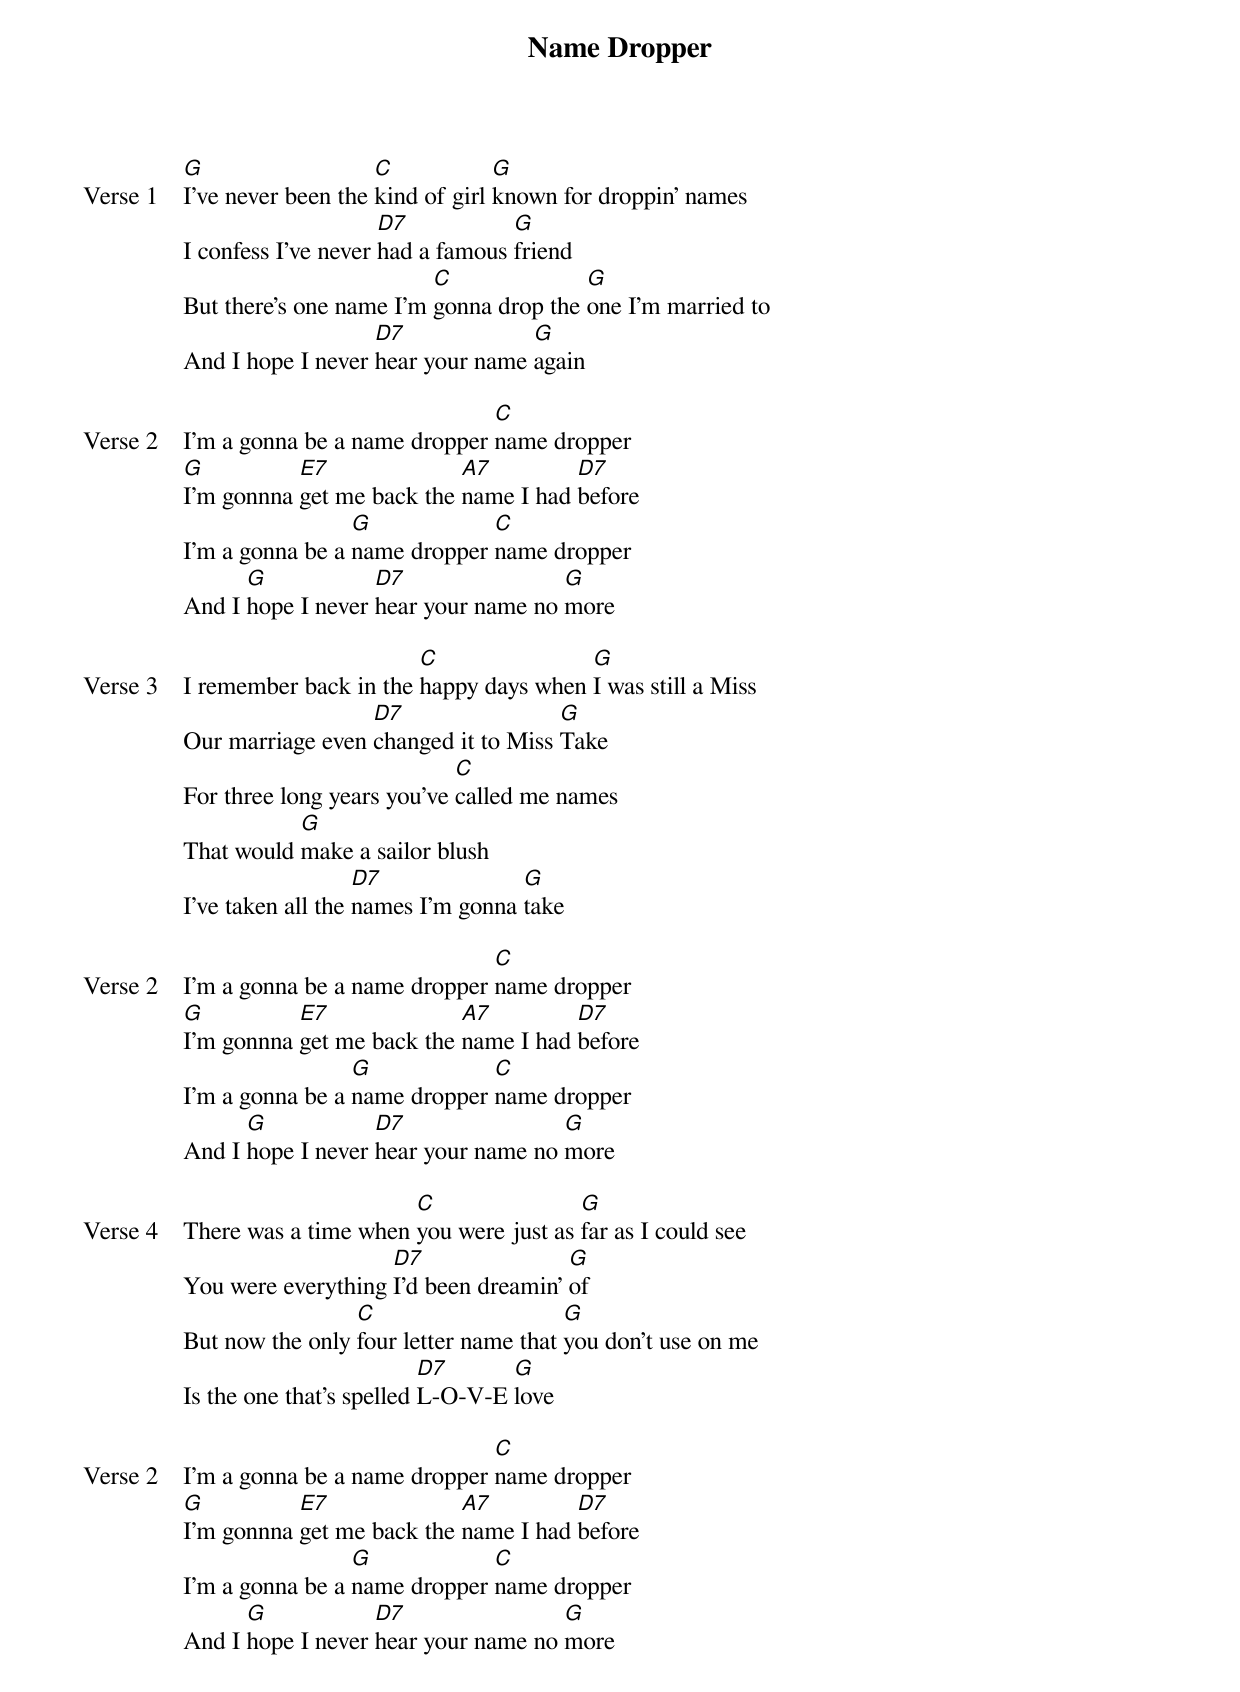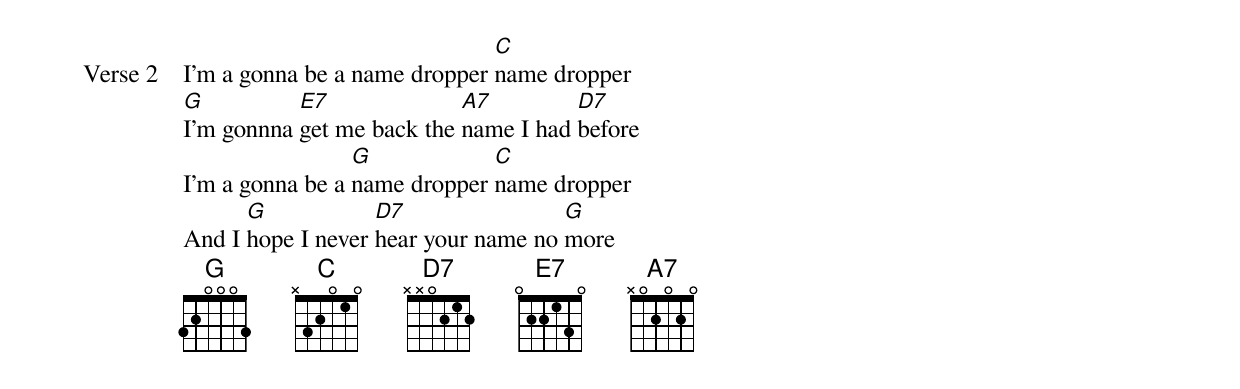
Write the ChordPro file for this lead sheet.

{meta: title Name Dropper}
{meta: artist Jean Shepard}
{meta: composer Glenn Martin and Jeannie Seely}

{start_of_verse: Verse 1}
[G]I've never been the [C]kind of girl [G]known for droppin' names
I confess I've never [D7]had a famous [G]friend
But there's one name I'm [C]gonna drop the [G]one I'm married to
And I hope I never [D7]hear your name [G]again
{end_of_verse}

{start_of_verse: Verse 2}
I'm a gonna be a name dropper [C]name dropper
[G]I'm gonnna [E7]get me back the [A7]name I had [D7]before
I'm a gonna be a [G]name dropper [C]name dropper
And I [G]hope I never [D7]hear your name no [G]more
{end_of_verse}

{start_of_verse: Verse 3}
I remember back in the [C]happy days when [G]I was still a Miss
Our marriage even [D7]changed it to Miss [G]Take
For three long years you've [C]called me names
That would [G]make a sailor blush
I've taken all the [D7]names I'm gonna [G]take
{end_of_verse}

{start_of_verse: Verse 2}
I'm a gonna be a name dropper [C]name dropper
[G]I'm gonnna [E7]get me back the [A7]name I had [D7]before
I'm a gonna be a [G]name dropper [C]name dropper
And I [G]hope I never [D7]hear your name no [G]more
{end_of_verse}

{start_of_verse: Verse 4}
There was a time when [C]you were just as [G]far as I could see
You were everything [D7]I'd been dreamin' [G]of
But now the only [C]four letter name that [G]you don't use on me
Is the one that's spelled [D7]L-O-V-E [G]love
{end_of_verse}

{start_of_verse: Verse 2}
I'm a gonna be a name dropper [C]name dropper
[G]I'm gonnna [E7]get me back the [A7]name I had [D7]before
I'm a gonna be a [G]name dropper [C]name dropper
And I [G]hope I never [D7]hear your name no [G]more
{end_of_verse}

{start_of_verse: Verse 2}
I'm a gonna be a name dropper [C]name dropper
[G]I'm gonnna [E7]get me back the [A7]name I had [D7]before
I'm a gonna be a [G]name dropper [C]name dropper
And I [G]hope I never [D7]hear your name no [G]more
{end_of_verse}
